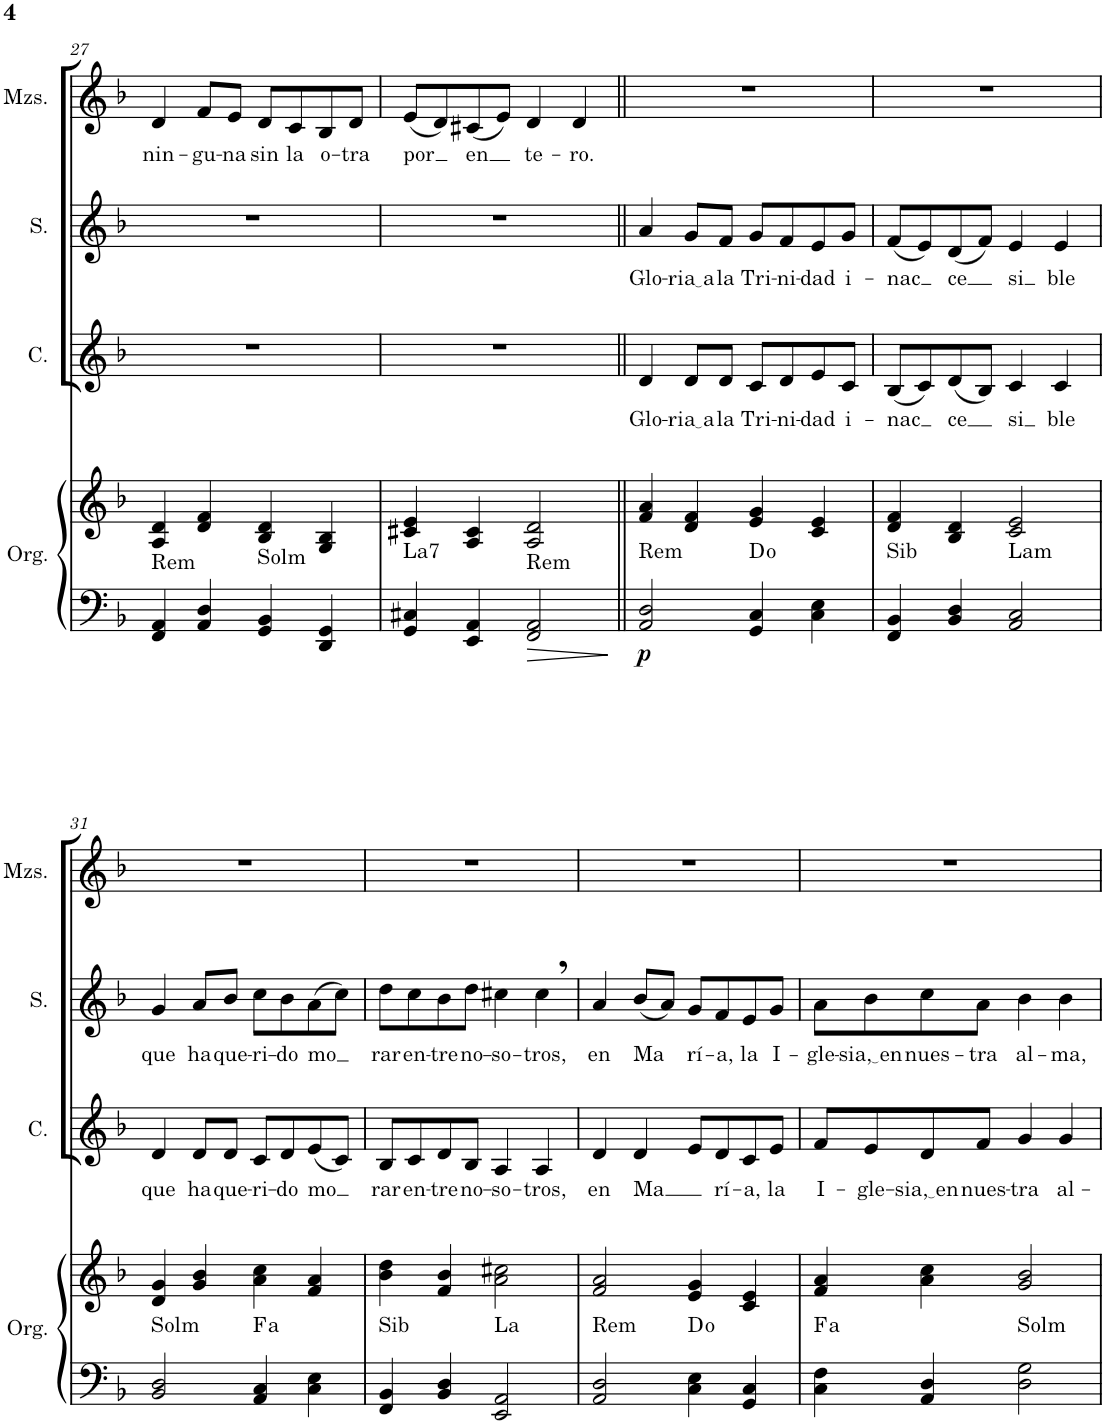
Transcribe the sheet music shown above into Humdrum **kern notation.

**kern	**kern	**dynam	**harte	**kern	**text	**kern	**text	**kern	**text
*part4	*part4	*part4	*part4	*part3	*part3	*part2	*part2	*part1	*part1
*staff5	*staff4	*staff4/5	*	*staff3	*staff3	*staff2	*staff2	*staff1	*staff1
*I"Órgano	*	*	*	*I"Contralto	*	*I"Soprano	*	*I"Solista	*
*	*	*	*	*I'C.	*	*I'S.	*	*	*
!!LO:PB:g=z
*clefF4	*clefG2	*	*	*clefG2	*	*clefG2	*	*clefG2	*
*k[b-]	*k[b-]	*	*	*k[b-]	*	*k[b-]	*	*k[b-]	*
*M4/4	*M4/4	*	*	*M4/4	*	*M4/4	*	*M4/4	*
=27	=27	=27	=27	=27	=27	=27	=27	=27	=27
!	!	!	!LO:H:kt=Rem	!	!	!	!	!	!LO:LY:b
4FF/ 4AA/	4A/ 4d/	.	N	1r	.	1r	.	4d/	nin-
!	!	!	!	!	!	!	!	!	!LO:LY:b
4AA/ 4D/	4d/ 4f/	.	.	.	.	.	.	8f/L	-gu-
!	!	!	!	!	!	!	!	!	!LO:LY:b
.	.	.	.	.	.	.	.	8e/J	-na
!	!	!	!LO:H:kt=Solm	!	!	!	!	!	!LO:LY:b
4GG/ 4BB-/	4B-/ 4d/	.	N	.	.	.	.	8d/L	sin
!	!	!	!	!	!	!	!	!	!LO:LY:b
.	.	.	.	.	.	.	.	8c/	la
!	!	!	!	!	!	!	!	!	!LO:LY:b
4DD/ 4GG/	4G/ 4B-/	.	.	.	.	.	.	8B-/	o-
!	!	!	!	!	!	!	!	!	!LO:LY:b
.	.	.	.	.	.	.	.	8d/J	-tra
=28	=28	=28	=28	=28	=28	=28	=28	=28	=28
!	!	!	!LO:H:kt=La7	!	!	!	!	!	!LO:LY:b
4GG/ 4C#X/	4c#X/ 4e/	.	N	1r	.	1r	.	(8e/L	-por
.	.	.	.	.	.	.	.	8d/)	.
!	!	!	!	!	!	!	!	!	!LO:LY:b
4EE/ 4AA/	4A/ 4c#/	.	.	.	.	.	.	(8c#X/	en
.	.	.	.	.	.	.	.	8e/J)	.
!	!	!	!LO:H:kt=Rem	!	!	!	!	!	!LO:LY:b
2FF/ 2AA/	2A/ 2d/	.	N	.	.	.	.	4d/	te-
!	!	!	!	!	!	!	!	!	!LO:LY:b
.	.	.	.	.	.	.	.	4d/	-ro.
=29||	=29||	=29||	=29||	=29||	=29||	=29||	=29||	=29||	=29||
!	!	!LO:DY:b=2	!LO:H:kt=Rem	!	!LO:LY:b	!	!LO:LY:b	!	!
2AA/ 2D/	4f/ 4a/	p	N	4d/	Glo-	4a/	Glo-	1r	.
!	!	!	!	!	!LO:LY:b	!	!LO:LY:b	!	!
.	4d/ 4f/	.	.	8d/L	ria a	8g/L	ria a	.	.
!	!	!	!	!	!LO:LY:b	!	!LO:LY:b	!	!
.	.	.	.	8d/J	la	8f/J	la	.	.
!	!	!	!	!	!LO:LY:b	!	!LO:LY:b	!	!
4GG/ 4C/	4e/ 4g/	.	D:dim	8c/L	Tri-	8g/L	Tri-	.	.
!	!	!	!	!	!LO:LY:b	!	!LO:LY:b	!	!
.	.	.	.	8d/	-ni-	8f/	-ni-	.	.
!	!	!	!	!	!LO:LY:b	!	!LO:LY:b	!	!
4C\ 4E\	4c/ 4e/	.	.	8e/	-dad	8e/	-dad	.	.
!	!	!	!	!	!LO:LY:b	!	!LO:LY:b	!	!
.	.	.	.	8c/J	i-	8g/J	i-	.	.
=30	=30	=30	=30	=30	=30	=30	=30	=30	=30
!	!	!	!LO:H:kt=Sib	!	!LO:LY:b	!	!LO:LY:b	!	!
4FF/ 4BB-/	4d/ 4f/	.	N	(8B-/L	-nac	(8f/L	-nac	1r	.
.	.	.	.	8c/)	.	8e/)	.	.	.
!	!	!	!	!	!LO:LY:b	!	!LO:LY:b	!	!
4BB-/ 4D/	4B-/ 4d/	.	.	(8d/	ce	(8d/	ce	.	.
.	.	.	.	8B-/J)	.	8f/J)	.	.	.
!	!	!	!LO:H:kt=Lam	!	!LO:LY:b	!	!LO:LY:b	!	!
2AA/ 2C/	2c/ 2e/	.	N	4c/	-si	4e/	-si	.	.
!	!	!	!	!	!LO:LY:b	!	!LO:LY:b	!	!
.	.	.	.	4c/	ble	4e/	ble	.	.
!!LO:LB:g=z
=31	=31	=31	=31	=31	=31	=31	=31	=31	=31
!	!	!	!LO:H:kt=Solm	!	!LO:LY:b	!	!LO:LY:b	!	!
2BB-/ 2D/	4d/ 4g/	.	N	4d/	que	4g/	que	1r	.
!	!	!	!	!	!LO:LY:b	!	!LO:LY:b	!	!
.	4g/ 4b-/	.	.	8d/L	ha	8a/L	ha	.	.
!	!	!	!	!	!LO:LY:b	!	!LO:LY:b	!	!
.	.	.	.	8d/J	que-	8b-/J	que-	.	.
!	!	!	!LO:H:kt=a	!	!LO:LY:b	!	!LO:LY:b	!	!
4AA/ 4C/	4a\ 4cc\	.	.	8c/L	-ri-	8cc\L	-ri-	.	.
!	!	!	!	!	!LO:LY:b	!	!LO:LY:b	!	!
.	.	.	.	8d/	-do	8b-\	-do	.	.
!	!	!	!	!	!LO:LY:b	!	!LO:LY:b	!	!
4C\ 4E\	4f/ 4a/	.	.	(8e/	mo	(8a\	mo	.	.
.	.	.	.	8c/J)	.	8cc\J)	.	.	.
=32	=32	=32	=32	=32	=32	=32	=32	=32	=32
!	!	!	!LO:H:kt=Sib	!	!LO:LY:b	!	!LO:LY:b	!	!
4FF/ 4BB-/	4b-\ 4dd\	.	N	8B-/L	rar	8dd\L	rar	1r	.
!	!	!	!	!	!LO:LY:b	!	!LO:LY:b	!	!
.	.	.	.	8c/	en-	8cc\	en-	.	.
!	!	!	!	!	!LO:LY:b	!	!LO:LY:b	!	!
4BB-/ 4D/	4f/ 4b-/	.	.	8d/	-tre	8b-\	-tre	.	.
!	!	!	!	!	!LO:LY:b	!	!LO:LY:b	!	!
.	.	.	.	8B-/J	no-	8dd\J	no-	.	.
!	!	!	!LO:H:kt=La	!	!LO:LY:b	!	!LO:LY:b	!	!
2EE/ 2AA/	2a\ 2cc#X\	.	N	4A/	-so-	4cc#X\	-so-	.	.
!	!	!	!	!	!LO:LY:b	!	!LO:LY:b	!	!
.	.	.	.	4A/	-tros,	4cc#,\	-tros,	.	.
=33	=33	=33	=33	=33	=33	=33	=33	=33	=33
!	!	!	!LO:H:kt=Rem	!	!LO:LY:b	!	!LO:LY:b	!	!
2AA/ 2D/	2f/ 2a/	.	N	4d/	en	4a/	en	1r	.
!	!	!	!	!	!LO:LY:b	!	!LO:LY:b	!	!
.	.	.	.	4d/	Ma	(8b-/L	Ma	.	.
.	.	.	.	.	.	8a/J)	.	.	.
!	!	!	!	!	!	!	!LO:LY:b	!	!
4C\ 4E\	4e/ 4g/	.	D:dim	8e/L	.	8g/L	rí-	.	.
!	!	!	!	!	!LO:LY:b	!	!LO:LY:b	!	!
.	.	.	.	8d/	rí-	8f/	-a,	.	.
!	!	!	!	!	!LO:LY:b	!	!LO:LY:b	!	!
4GG/ 4C/	4c/ 4e/	.	.	8c/	-a,	8e/	la	.	.
!	!	!	!	!	!LO:LY:b	!	!LO:LY:b	!	!
.	.	.	.	8e/J	la	8g/J	I-	.	.
=34	=34	=34	=34	=34	=34	=34	=34	=34	=34
!	!	!	!LO:H:kt=a	!	!LO:LY:b	!	!LO:LY:b	!	!
4C\ 4F\	4f/ 4a/	.	.	8f/L	I-	8a\L	-gle-	1r	.
!	!	!	!	!	!LO:LY:b	!	!LO:LY:b	!	!
.	.	.	.	8e/	-gle-	8b-\	sia, en	.	.
!	!	!	!	!	!LO:LY:b	!	!LO:LY:b	!	!
4AA/ 4D/	4a\ 4cc\	.	.	8d/	sia, en	8cc\	nues-	.	.
!	!	!	!	!	!LO:LY:b	!	!LO:LY:b	!	!
.	.	.	.	8f/J	nues-	8a\J	-tra	.	.
!	!	!	!LO:H:kt=Solm	!	!LO:LY:b	!	!LO:LY:b	!	!
2D\ 2G\	2g/ 2b-/	.	N	4g/	-tra	4b-\	al-	.	.
!	!	!	!	!	!LO:LY:b	!	!LO:LY:b	!	!
.	.	.	.	4g/	al-	4b-\	-ma,	.	.
=	=	=	=	=	=	=	=	=	=
*-	*-	*-	*-	*-	*-	*-	*-	*-	*-
